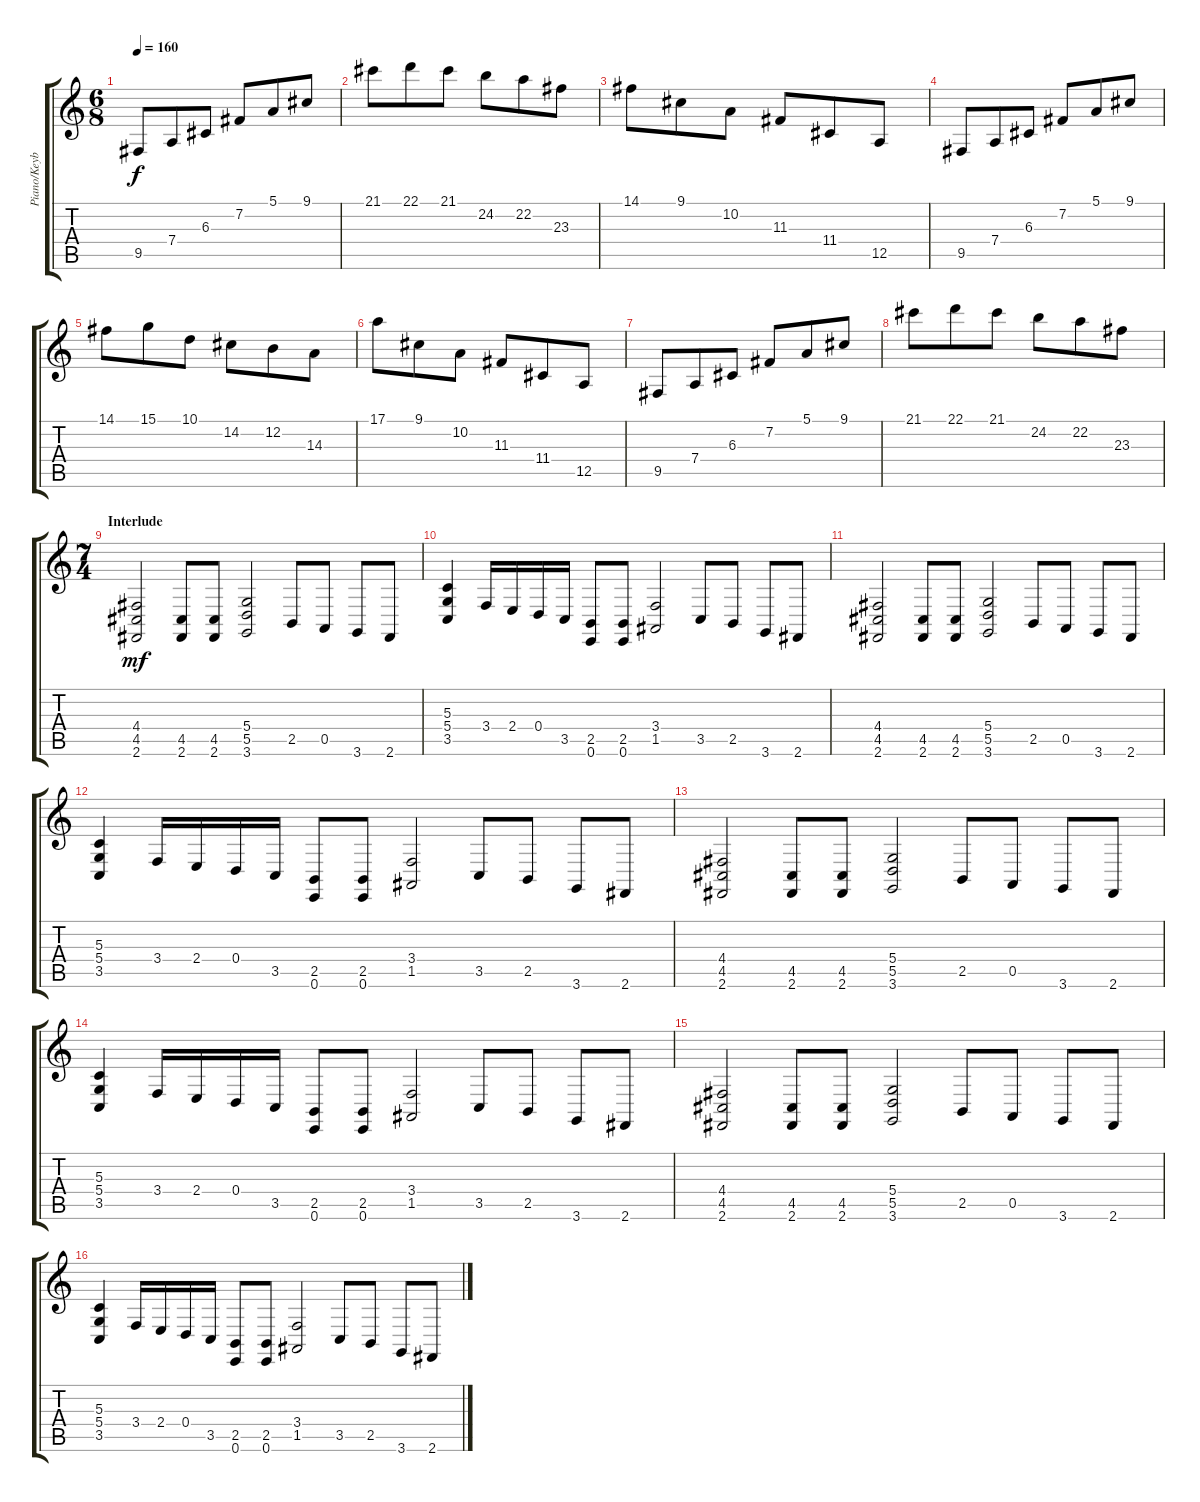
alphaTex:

\track ("Piano/Keyboards (Solos)" "Piano/Keyb") {instrument brightacousticpiano}
\staff {score tabs}
\tuning (E4 B3 G3 D3 A2 E2) {hide}
\ts (6 8)
\tempo 160
\clef g2
\ks c
9.5.8{dy f} 7.4.8 6.3.8 7.2.8 5.1.8 9.1.8 |
21.1.8 22.1.8 21.1.8 24.2.8 22.2.8 23.3.8 |
14.1.8{instrument fx4atmosphere} 9.1.8 10.2.8 11.3.8 11.4.8 12.5.8 |
9.5.8 7.4.8 6.3.8 7.2.8 5.1.8 9.1.8 |
14.1.8 15.1.8 10.1.8 14.2.8 12.2.8 14.3.8 |
17.1.8{instrument fx4atmosphere} 9.1.8 10.2.8 11.3.8 11.4.8 12.5.8 |
9.5.8 7.4.8 6.3.8 7.2.8 5.1.8 9.1.8 |
21.1.8 22.1.8 21.1.8 24.2.8 22.2.8 23.3.8 |
\ts (7 4)
\section ("" "Interlude")
(4.4 4.5 2.6).2{dy mf instrument lead2sawtooth} (4.5 2.6).8 (4.5 2.6).8 (5.4 5.5 3.6).2 2.5.8 0.5.8 3.6.8 2.6.8 |
(5.3 5.4 3.5).4 3.4.16 2.4.16 0.4.16 3.5.16 (2.5 0.6).8 (2.5 0.6).8 (3.4 1.5).2 3.5.8 2.5.8 3.6.8 2.6.8 |
(4.4 4.5 2.6).2{instrument lead2sawtooth} (4.5 2.6).8 (4.5 2.6).8 (5.4 5.5 3.6).2 2.5.8 0.5.8 3.6.8 2.6.8 |
(5.3 5.4 3.5).4 3.4.16 2.4.16 0.4.16 3.5.16 (2.5 0.6).8 (2.5 0.6).8 (3.4 1.5).2 3.5.8 2.5.8 3.6.8 2.6.8 |
(4.4 4.5 2.6).2{instrument lead2sawtooth} (4.5 2.6).8 (4.5 2.6).8 (5.4 5.5 3.6).2 2.5.8 0.5.8 3.6.8 2.6.8 |
(5.3 5.4 3.5).4 3.4.16 2.4.16 0.4.16 3.5.16 (2.5 0.6).8 (2.5 0.6).8 (3.4 1.5).2 3.5.8 2.5.8 3.6.8 2.6.8 |
(4.4 4.5 2.6).2{instrument lead2sawtooth} (4.5 2.6).8 (4.5 2.6).8 (5.4 5.5 3.6).2 2.5.8 0.5.8 3.6.8 2.6.8 |
(5.3 5.4 3.5).4 3.4.16 2.4.16 0.4.16 3.5.16 (2.5 0.6).8 (2.5 0.6).8 (3.4 1.5).2 3.5.8 2.5.8 3.6.8 2.6.8
